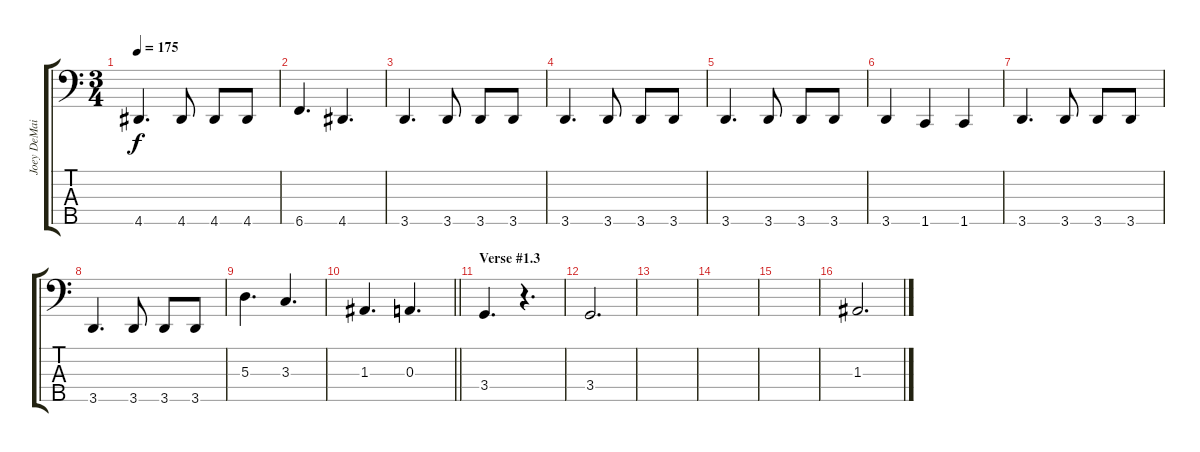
\track ("Joey DeMaio" "Joey DeMai") {instrument electricbasspick}
\staff {score tabs}
\tuning (G2 D2 A1 E1 B0) {hide}
\ts (3 4)
\tempo 175
\clef f4
\ks c
4.5.4{d dy f} 4.5.8 4.5.8 4.5.8 |
6.5.4{d} 4.5.4{d} |
3.5.4{d} 3.5.8 3.5.8 3.5.8 |
3.5.4{d} 3.5.8 3.5.8 3.5.8 |
3.5.4{d} 3.5.8 3.5.8 3.5.8 |
3.5.4 1.5.4 1.5.4 |
3.5.4{d} 3.5.8 3.5.8 3.5.8 |
3.5.4{d} 3.5.8 3.5.8 3.5.8 |
5.3.4{d} 3.3.4{d} |
\barLineRight lightlight
1.3.4{d} 0.3.4{d} |
\section ("" "Verse #1.3")
3.4.4{d} r.4{d} |
3.4.2{d} |
|
|
|
1.3.2{d}
